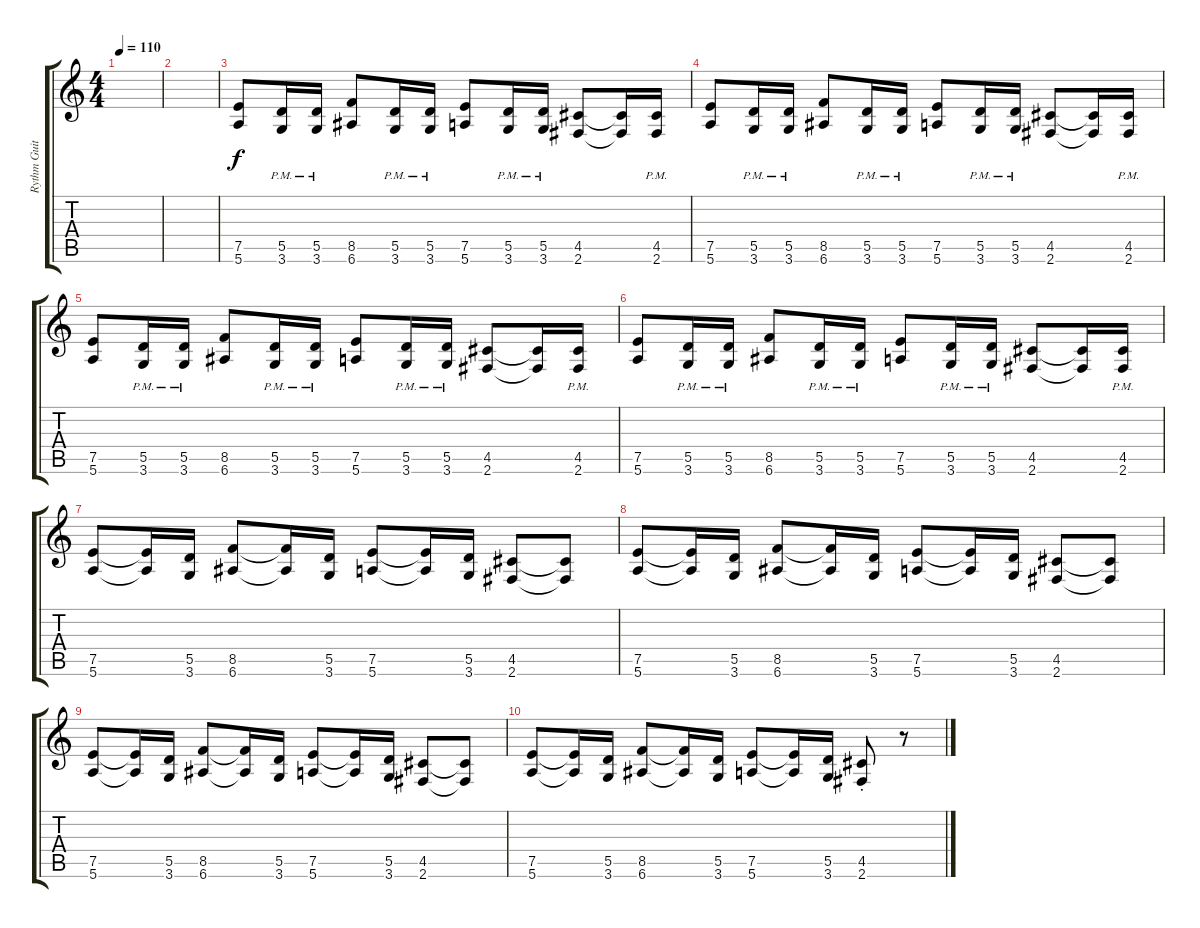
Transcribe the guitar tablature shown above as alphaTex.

\track ("Rythm Guitar (Left)" "Rythm Guit") {instrument distortionguitar}
\staff {score tabs}
\tuning (E4 B3 G3 D3 A2 E2) {hide}
\ts (4 4)
\tempo 110
\clef g2
\ks c
|
|
(7.5 5.6).8 (5.5{pm} 3.6).16 (5.5{pm} 3.6).16 (8.5 6.6).8 (5.5{pm} 3.6{pm}).16 (5.5{pm} 3.6{pm}).16 (7.5 5.6).8 (5.5{pm} 3.6{pm}).16 (5.5{pm} 3.6{pm}).16 (4.5 2.6).8 (4.5{t} 2.6{t}).16 (4.5{pm} 2.6{pm}).16 |
(7.5 5.6).8 (5.5{pm} 3.6).16 (5.5{pm} 3.6).16 (8.5 6.6).8 (5.5{pm} 3.6{pm}).16 (5.5{pm} 3.6{pm}).16 (7.5 5.6).8 (5.5{pm} 3.6{pm}).16 (5.5{pm} 3.6{pm}).16 (4.5 2.6).8 (4.5{t} 2.6{t}).16 (4.5{pm} 2.6{pm}).16 |
(7.5 5.6).8 (5.5{pm} 3.6).16 (5.5{pm} 3.6).16 (8.5 6.6).8 (5.5{pm} 3.6{pm}).16 (5.5{pm} 3.6{pm}).16 (7.5 5.6).8 (5.5{pm} 3.6{pm}).16 (5.5{pm} 3.6{pm}).16 (4.5 2.6).8 (4.5{t} 2.6{t}).16 (4.5{pm} 2.6{pm}).16 |
(7.5 5.6).8 (5.5{pm} 3.6).16 (5.5{pm} 3.6).16 (8.5 6.6).8 (5.5{pm} 3.6{pm}).16 (5.5{pm} 3.6{pm}).16 (7.5 5.6).8 (5.5{pm} 3.6{pm}).16 (5.5{pm} 3.6{pm}).16 (4.5 2.6).8 (4.5{t} 2.6{t}).16 (4.5{pm} 2.6{pm}).16 |
(7.5 5.6).8 (7.5{t} 5.6{t}).16 (5.5 3.6).16 (8.5 6.6).8 (8.5{t} 6.6{t}).16 (5.5 3.6).16 (7.5 5.6).8 (7.5{t} 5.6{t}).16 (5.5 3.6).16 (4.5 2.6).8 (4.5{t} 2.6{t}).8 |
(7.5 5.6).8 (7.5{t} 5.6{t}).16 (5.5 3.6).16 (8.5 6.6).8 (8.5{t} 6.6{t}).16 (5.5 3.6).16 (7.5 5.6).8 (7.5{t} 5.6{t}).16 (5.5 3.6).16 (4.5 2.6).8 (4.5{t} 2.6{t}).8 |
(7.5 5.6).8 (7.5{t} 5.6{t}).16 (5.5 3.6).16 (8.5 6.6).8 (8.5{t} 6.6{t}).16 (5.5 3.6).16 (7.5 5.6).8 (7.5{t} 5.6{t}).16 (5.5 3.6).16 (4.5 2.6).8 (4.5{t} 2.6{t}).8 |
(7.5 5.6).8 (7.5{t} 5.6{t}).16 (5.5 3.6).16 (8.5 6.6).8 (8.5{t} 6.6{t}).16 (5.5 3.6).16 (7.5 5.6).8 (7.5{t} 5.6{t}).16 (5.5 3.6).16 (4.5{st} 2.6{st}).8 r.8
